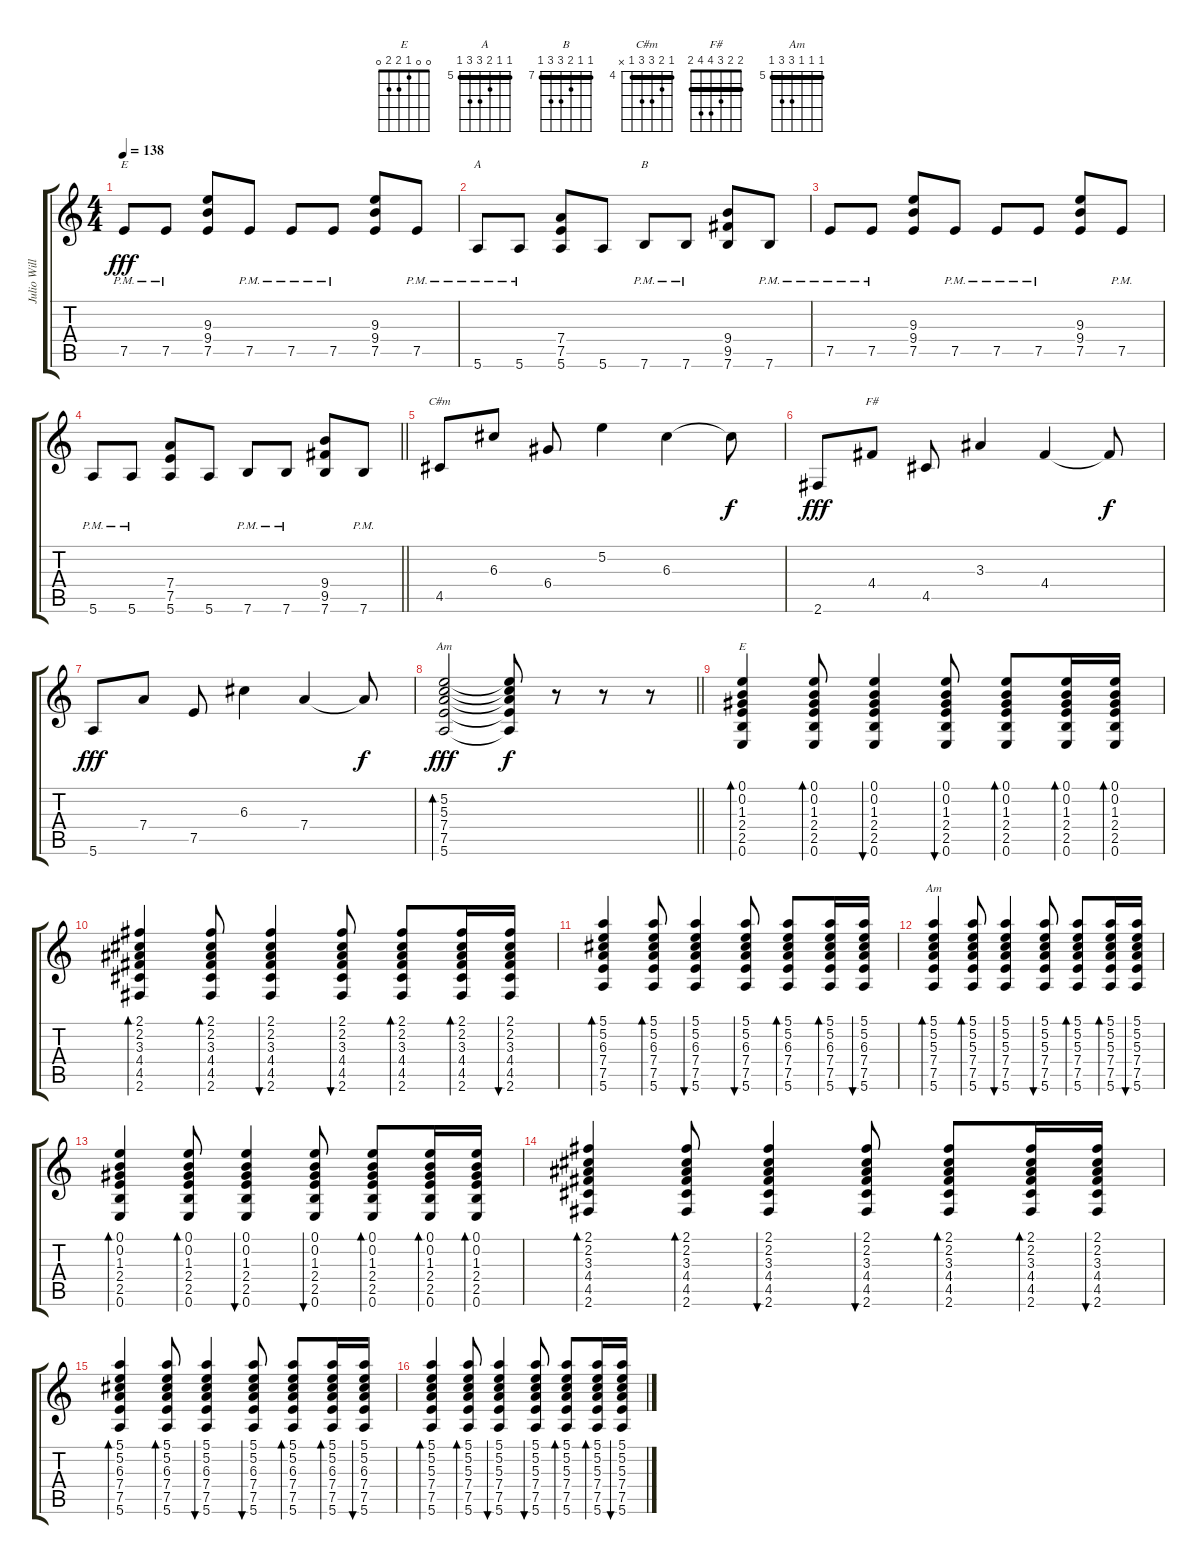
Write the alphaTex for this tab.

\track ("" "Julio Will") {instrument acousticguitarnylon}
\staff {score tabs}
\tuning (E4 B3 G3 D3 A2 E2) {hide}
\chord ("E" 7 9 9 9 7 0) {firstfret 7 barre 7}
\chord ("A" 5 5 6 7 7 5) {firstfret 5 barre 5}
\chord ("B" 7 7 8 9 9 7) {firstfret 7 barre 7}
\chord ("C#m" 4 5 6 6 4 x) {firstfret 4 barre 4}
\chord ("F#" 2 2 3 4 4 2) {barre 2}
\chord ("Am" x 5 5 7 7 5) {firstfret 5 barre 5}
\chord ("E" 0 0 1 2 2 0)
\chord ("Am" 5 5 5 7 7 5) {firstfret 5 barre 5}
\ts (4 4)
\tempo 138
\clef g2
\ks c
7.5{pm}.8{ch "E" dy fff} 7.5{pm}.8 (9.3 9.4 7.5).8 7.5{pm}.8 7.5{pm}.8 7.5{pm}.8 (9.3 9.4 7.5).8 7.5{pm}.8 |
5.6{pm}.8{ch "A"} 5.6{pm}.8 (7.4 7.5 5.6).8 5.6.8 7.6{pm}.8{ch "B"} 7.6{pm}.8 (9.4 9.5 7.6).8 7.6{pm}.8 |
7.5{pm}.8 7.5{pm}.8 (9.3 9.4 7.5).8 7.5{pm}.8 7.5{pm}.8 7.5{pm}.8 (9.3 9.4 7.5).8 7.5{pm}.8 |
\barLineRight lightlight
5.6{pm}.8 5.6{pm}.8 (7.4 7.5 5.6).8 5.6.8 7.6{pm}.8 7.6{pm}.8 (9.4 9.5 7.6).8 7.6{pm}.8 |
4.5.8{ch "C#m"} 6.3.8 6.4.8 5.2.4 6.3.4 6.3{t}.8{dy f} |
2.6.8{dy fff} 4.4.8{ch "F#"} 4.5.8 3.3.4 4.4.4 4.4{t}.8{dy f} |
5.6.8{dy fff} 7.4.8 7.5.8 6.3.4 7.4.4 7.4{t}.8{dy f} |
\barLineRight lightlight
(5.2 5.3 7.4 7.5 5.6).2{bd 240 ch "Am" dy fff} (5.2{t} 5.3{t} 7.4{t} 7.5{t} 5.6{t}).8{dy f} r.8 r.8 r.8 |
(0.1 0.2 1.3 2.4 2.5 0.6).4{bd 60 ch "E"} (0.1 0.2 1.3 2.4 2.5 0.6).8{bd 60} (0.1 0.2 1.3 2.4 2.5 0.6).4{bu 60} (0.1 0.2 1.3 2.4 2.5 0.6).8{bu 60} (0.1 0.2 1.3 2.4 2.5 0.6).8{bd 60} (0.1 0.2 1.3 2.4 2.5 0.6).16{bd 60} (0.1 0.2 1.3 2.4 2.5 0.6).16{bd 60} |
(2.1 2.2 3.3 4.4 4.5 2.6).4{bd 60} (2.1 2.2 3.3 4.4 4.5 2.6).8{bd 60} (2.1 2.2 3.3 4.4 4.5 2.6).4{bu 60} (2.1 2.2 3.3 4.4 4.5 2.6).8{bu 60} (2.1 2.2 3.3 4.4 4.5 2.6).8{bd 60} (2.1 2.2 3.3 4.4 4.5 2.6).16{bd 60} (2.1 2.2 3.3 4.4 4.5 2.6).16{bu 60} |
(5.1 5.2 6.3 7.4 7.5 5.6).4{bd 60} (5.1 5.2 6.3 7.4 7.5 5.6).8{bd 60} (5.1 5.2 6.3 7.4 7.5 5.6).4{bu 60} (5.1 5.2 6.3 7.4 7.5 5.6).8{bu 60} (5.1 5.2 6.3 7.4 7.5 5.6).8{bd 60} (5.1 5.2 6.3 7.4 7.5 5.6).16{bd 60} (5.1 5.2 6.3 7.4 7.5 5.6).16{bu 60} |
(5.1 5.2 5.3 7.4 7.5 5.6).4{bd 60 ch "Am"} (5.1 5.2 5.3 7.4 7.5 5.6).8{bd 60} (5.1 5.2 5.3 7.4 7.5 5.6).4{bu 60} (5.1 5.2 5.3 7.4 7.5 5.6).8{bu 60} (5.1 5.2 5.3 7.4 7.5 5.6).8{bd 60} (5.1 5.2 5.3 7.4 7.5 5.6).16{bd 60} (5.1 5.2 5.3 7.4 7.5 5.6).16{bu 60} |
(0.1 0.2 1.3 2.4 2.5 0.6).4{bd 60} (0.1 0.2 1.3 2.4 2.5 0.6).8{bd 60} (0.1 0.2 1.3 2.4 2.5 0.6).4{bu 60} (0.1 0.2 1.3 2.4 2.5 0.6).8{bu 60} (0.1 0.2 1.3 2.4 2.5 0.6).8{bd 60} (0.1 0.2 1.3 2.4 2.5 0.6).16{bd 60} (0.1 0.2 1.3 2.4 2.5 0.6).16{bd 60} |
(2.1 2.2 3.3 4.4 4.5 2.6).4{bd 60} (2.1 2.2 3.3 4.4 4.5 2.6).8{bd 60} (2.1 2.2 3.3 4.4 4.5 2.6).4{bu 60} (2.1 2.2 3.3 4.4 4.5 2.6).8{bu 60} (2.1 2.2 3.3 4.4 4.5 2.6).8{bd 60} (2.1 2.2 3.3 4.4 4.5 2.6).16{bd 60} (2.1 2.2 3.3 4.4 4.5 2.6).16{bu 60} |
(5.1 5.2 6.3 7.4 7.5 5.6).4{bd 60} (5.1 5.2 6.3 7.4 7.5 5.6).8{bd 60} (5.1 5.2 6.3 7.4 7.5 5.6).4{bu 60} (5.1 5.2 6.3 7.4 7.5 5.6).8{bu 60} (5.1 5.2 6.3 7.4 7.5 5.6).8{bd 60} (5.1 5.2 6.3 7.4 7.5 5.6).16{bd 60} (5.1 5.2 6.3 7.4 7.5 5.6).16{bu 60} |
(5.1 5.2 5.3 7.4 7.5 5.6).4{bd 60} (5.1 5.2 5.3 7.4 7.5 5.6).8{bd 60} (5.1 5.2 5.3 7.4 7.5 5.6).4{bu 60} (5.1 5.2 5.3 7.4 7.5 5.6).8{bu 60} (5.1 5.2 5.3 7.4 7.5 5.6).8{bd 60} (5.1 5.2 5.3 7.4 7.5 5.6).16{bd 60} (5.1 5.2 5.3 7.4 7.5 5.6).16{bu 60}
